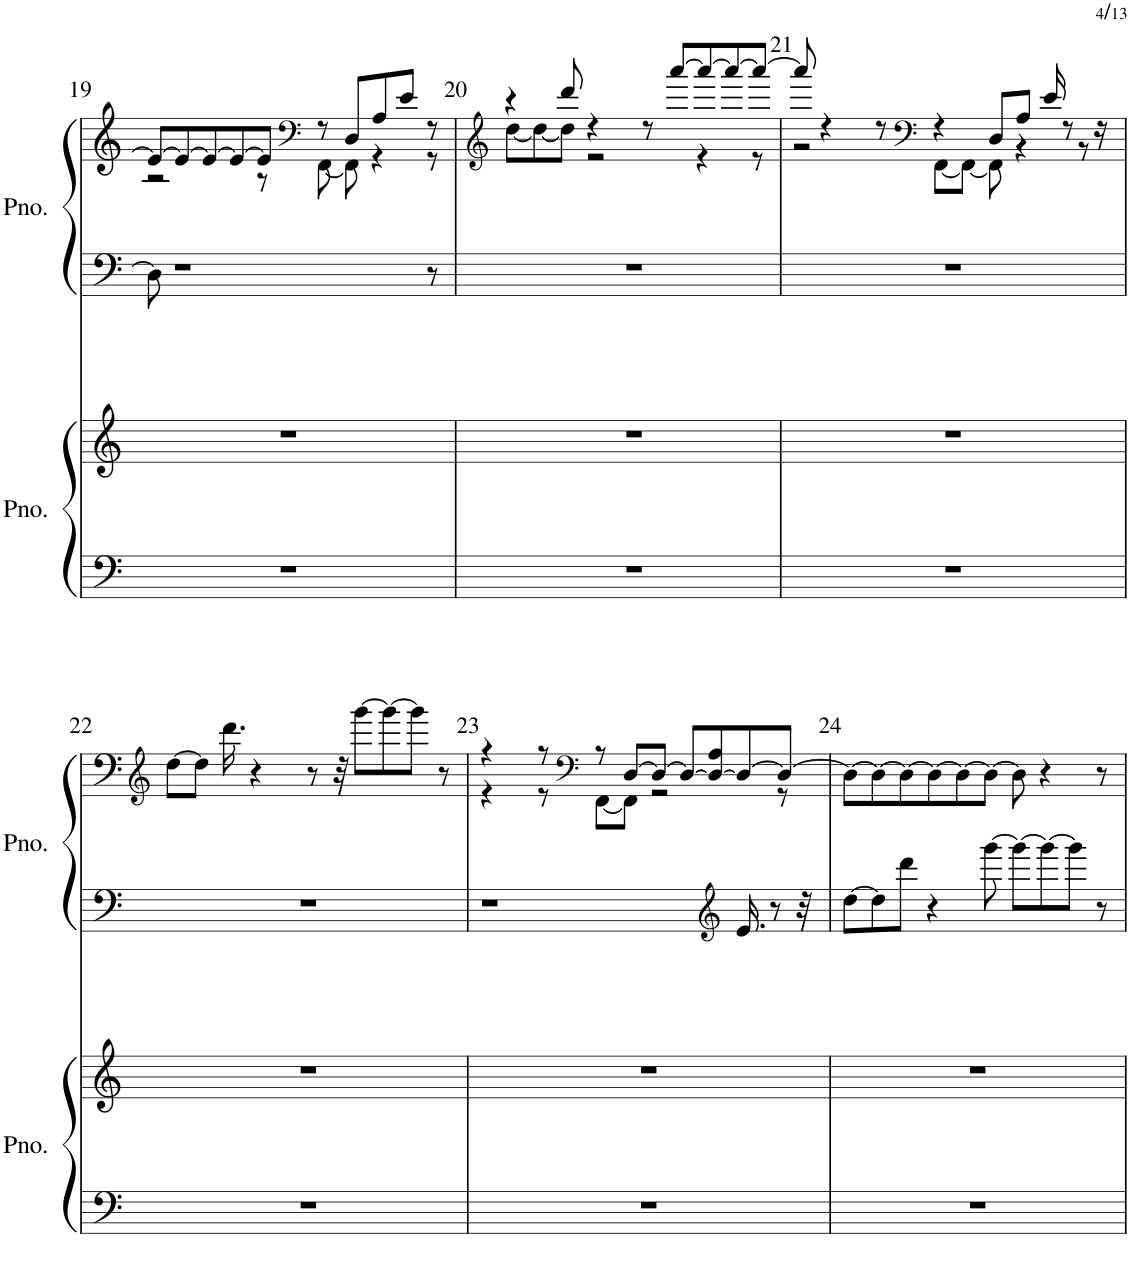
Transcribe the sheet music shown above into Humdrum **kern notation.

**kern	**kern	**kern	**kern
*part2	*part2	*part1	*part1
*staff4	*staff3	*staff2	*staff1
*I"ピアノ	*	*I"ピアノ	*
!!LO:PB:g=z
*clefF4	*clefG2	*clefF4	*clefG2
*k[]	*k[]	*k[]	*k[]
*M5/4	*M5/4	*M5/4	*M5/4
=19	=19	=19	=19
*	*	*	*^
4%5r	4%5r	8D\]	8e/L_	2r
.	.	1r	8e/_	.
.	.	.	8e/_	.
.	.	.	8e/_	.
.	.	.	8e/J]	8r
*	*	*	*clefF4	*
.	.	.	8r	[8FF\
.	.	.	8D/L	8FF\]
.	.	.	8A/	4r
.	.	.	8e/J	.
.	.	8r	8r	8r
=20	=20	=20	=20	=20
*	*	*	*clefG2	*
4%5r	4%5r	4%5r	4r	[8dd\L
.	.	.	.	8dd\_
.	.	.	8ddd/	8dd\J]
.	.	.	4r	2r
.	.	.	8r	.
.	.	.	[8aaa/L	.
.	.	.	8aaa/_	4r
.	.	.	8aaa/_	.
.	.	.	8aaa/J_	8r
=21	=21	=21	=21	=21
4%5r	4%5r	4%5r	8aaa/]	2r
.	.	.	4r	.
.	.	.	8r	.
*	*	*	*clefF4	*
.	.	.	4r	[8FF\L
.	.	.	.	8FF\J_
.	.	.	8D/L	8FF\]
.	.	.	8A/J	4r
.	.	.	16e/	.
.	.	.	8r	.
.	.	.	.	8r
.	.	.	16r	.
*	*	*	*v	*v
!!LO:LB:g=z
=22	=22	=22	=22
*	*	*	*clefG2
4%5r	4%5r	4%5r	[8dd\L
.	.	.	8dd\J]
.	.	.	16.ddd\
.	.	.	4r
.	.	.	8r
.	.	.	32r
.	.	.	[8ggg\L
.	.	.	8ggg\_
.	.	.	8ggg\J]
.	.	.	8r
=23	=23	=23	=23
*	*	*	*^
4%5r	4%5r	1r	4r	4r
.	.	.	8r	8r
*	*	*	*clefF4	*
.	.	.	8r	[8FF\L
.	.	.	[8D/L	8FF\J]
.	.	.	8D/J_	2r
.	.	.	8D/L_	.
.	.	.	8D/_ 8A/	.
*	*	*clefG2	*	*
.	.	16.e/	8D/_	.
.	.	8r	.	.
.	.	.	8D/J_	8r
.	.	32r	.	.
*	*	*	*v	*v
=24	=24	=24	=24
4%5r	4%5r	[8dd\L	8D\L_
.	.	8dd\]	8D\_
.	.	8ddd\J	8D\_
.	.	4r	8D\_
.	.	.	8D\_
.	.	[8ggg\	8D\J_
.	.	8ggg\L_	8D\]
.	.	8ggg\_	4r
.	.	8ggg\J]	.
.	.	8r	8r
=	=	=	=
*-	*-	*-	*-
